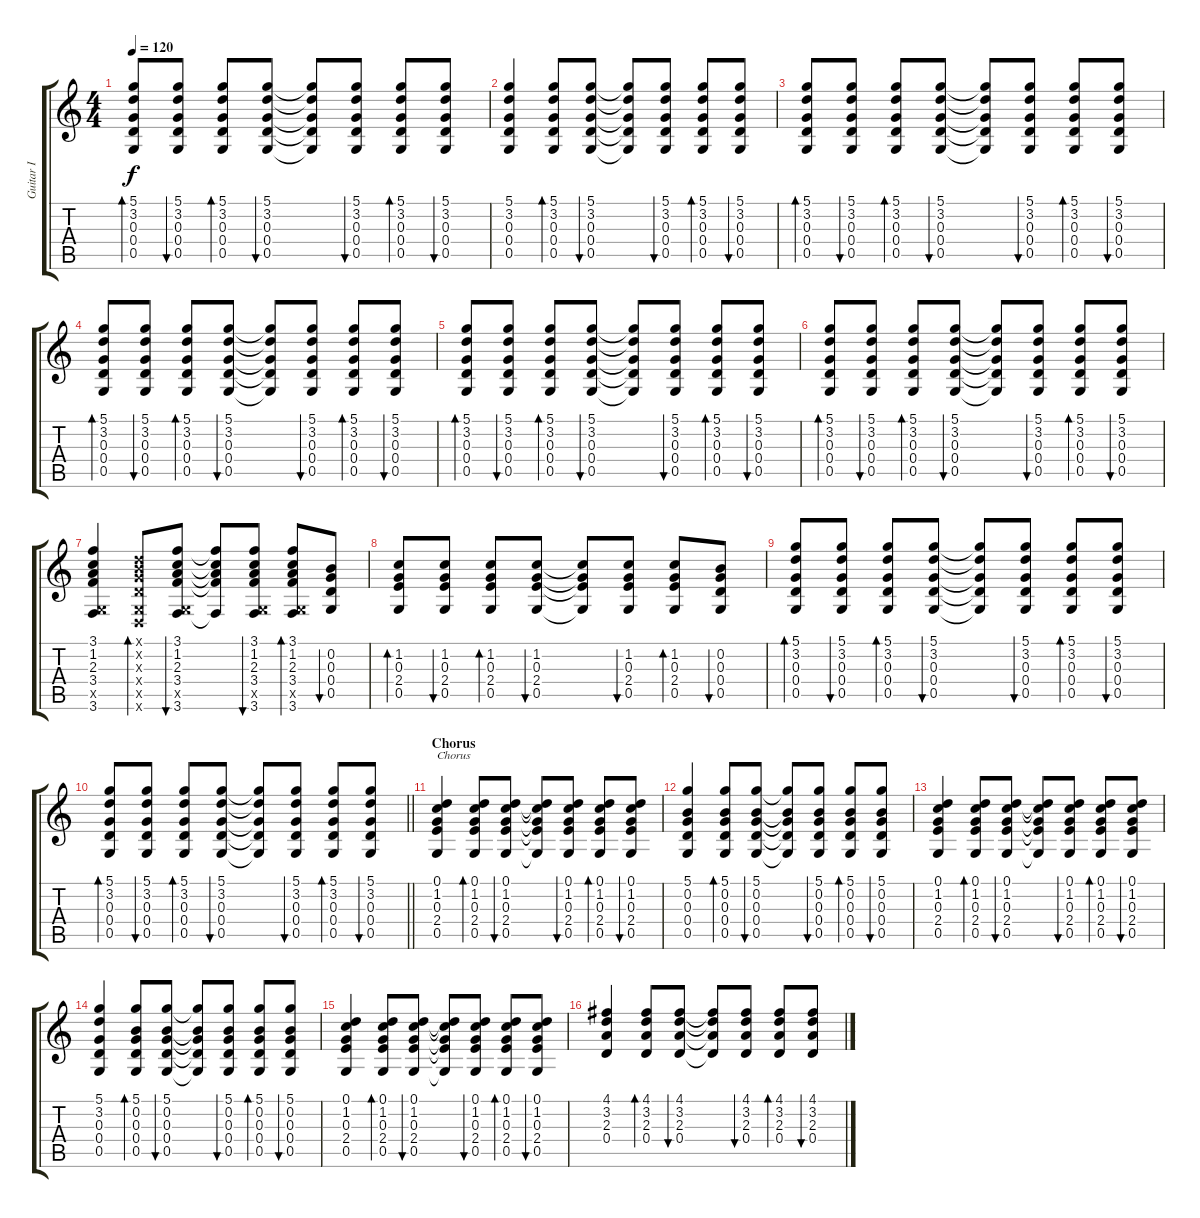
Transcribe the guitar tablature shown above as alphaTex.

\track ("Guitar I" "Guitar I") {instrument acousticguitarsteel}
\staff {score tabs}
\tuning (D4 B3 G3 D3 G2 D2) {hide}
\ts (4 4)
\tempo 120
\clef g2
\ks c
(5.1 3.2 0.3 0.4 0.5).8{bd 30 dy f} (5.1 3.2 0.3 0.4 0.5).8{bu 30} (5.1 3.2 0.3 0.4 0.5).8{bd 30} (5.1 3.2 0.3 0.4 0.5).8{bu 30} (5.1{t} 3.2{t} 0.3{t} 0.4{t} 0.5{t}).8 (5.1 3.2 0.3 0.4 0.5).8{bu 30} (5.1 3.2 0.3 0.4 0.5).8{bd 30} (5.1 3.2 0.3 0.4 0.5).8{bu 30} |
(5.1 3.2 0.3 0.4 0.5).4 (5.1 3.2 0.3 0.4 0.5).8{bd 30} (5.1 3.2 0.3 0.4 0.5).8{bu 30} (5.1{t} 3.2{t} 0.3{t} 0.4{t} 0.5{t}).8 (5.1 3.2 0.3 0.4 0.5).8{bu 30} (5.1 3.2 0.3 0.4 0.5).8{bd 30} (5.1 3.2 0.3 0.4 0.5).8{bu 30} |
(5.1 3.2 0.3 0.4 0.5).8{bd 30} (5.1 3.2 0.3 0.4 0.5).8{bu 30} (5.1 3.2 0.3 0.4 0.5).8{bd 30} (5.1 3.2 0.3 0.4 0.5).8{bu 30} (5.1{t} 3.2{t} 0.3{t} 0.4{t} 0.5{t}).8 (5.1 3.2 0.3 0.4 0.5).8{bu 30} (5.1 3.2 0.3 0.4 0.5).8{bd 30} (5.1 3.2 0.3 0.4 0.5).8{bu 30} |
(5.1 3.2 0.3 0.4 0.5).8{bd 30} (5.1 3.2 0.3 0.4 0.5).8{bu 30} (5.1 3.2 0.3 0.4 0.5).8{bd 30} (5.1 3.2 0.3 0.4 0.5).8{bu 30} (5.1{t} 3.2{t} 0.3{t} 0.4{t} 0.5{t}).8 (5.1 3.2 0.3 0.4 0.5).8{bu 30} (5.1 3.2 0.3 0.4 0.5).8{bd 30} (5.1 3.2 0.3 0.4 0.5).8{bu 30} |
(5.1 3.2 0.3 0.4 0.5).8{bd 30} (5.1 3.2 0.3 0.4 0.5).8{bu 30} (5.1 3.2 0.3 0.4 0.5).8{bd 30} (5.1 3.2 0.3 0.4 0.5).8{bu 30} (5.1{t} 3.2{t} 0.3{t} 0.4{t} 0.5{t}).8 (5.1 3.2 0.3 0.4 0.5).8{bu 30} (5.1 3.2 0.3 0.4 0.5).8{bd 30} (5.1 3.2 0.3 0.4 0.5).8{bu 30} |
(5.1 3.2 0.3 0.4 0.5).8{bd 30} (5.1 3.2 0.3 0.4 0.5).8{bu 30} (5.1 3.2 0.3 0.4 0.5).8{bd 30} (5.1 3.2 0.3 0.4 0.5).8{bu 30} (5.1{t} 3.2{t} 0.3{t} 0.4{t} 0.5{t}).8 (5.1 3.2 0.3 0.4 0.5).8{bu 30} (5.1 3.2 0.3 0.4 0.5).8{bd 30} (5.1 3.2 0.3 0.4 0.5).8{bu 30} |
(3.1 1.2 2.3 3.4 0.5{x} 3.6).4 (0.1{x} 0.2{x} 0.3{x} 0.4{x} 0.5{x} 0.6{x}).8{bd 30} (3.1 1.2 2.3 3.4 0.5{x} 3.6).8{bu 30} (3.1{t} 1.2{t} 2.3{t} 3.4{t} 3.6{t}).8 (3.1 1.2 2.3 3.4 0.5{x} 3.6).8{bu 30} (3.1 1.2 2.3 3.4 0.5{x} 3.6).8{bd 30} (0.2 0.3 0.4 0.5).8{bu 30} |
(1.2 0.3 2.4 0.5).8{bd 30} (1.2 0.3 2.4 0.5).8{bu 30} (1.2 0.3 2.4 0.5).8{bd 30} (1.2 0.3 2.4 0.5).8{bu 30} (1.2{t} 0.3{t} 2.4{t} 0.5{t}).8 (1.2 0.3 2.4 0.5).8{bu 30} (1.2 0.3 2.4 0.5).8{bd 30} (0.2 0.3 0.4 0.5).8{bu 30} |
(5.1 3.2 0.3 0.4 0.5).8{bd 30} (5.1 3.2 0.3 0.4 0.5).8{bu 30} (5.1 3.2 0.3 0.4 0.5).8{bd 30} (5.1 3.2 0.3 0.4 0.5).8{bu 30} (5.1{t} 3.2{t} 0.3{t} 0.4{t} 0.5{t}).8 (5.1 3.2 0.3 0.4 0.5).8{bu 30} (5.1 3.2 0.3 0.4 0.5).8{bd 30} (5.1 3.2 0.3 0.4 0.5).8{bu 30} |
\barLineRight lightlight
(5.1 3.2 0.3 0.4 0.5).8{bd 30} (5.1 3.2 0.3 0.4 0.5).8{bu 30} (5.1 3.2 0.3 0.4 0.5).8{bd 30} (5.1 3.2 0.3 0.4 0.5).8{bu 30} (5.1{t} 3.2{t} 0.3{t} 0.4{t} 0.5{t}).8 (5.1 3.2 0.3 0.4 0.5).8{bu 30} (5.1 3.2 0.3 0.4 0.5).8{bd 30} (5.1 3.2 0.3 0.4 0.5).8{bu 30} |
\section ("" "Chorus")
(0.1 1.2 0.3 2.4 0.5).4{txt "Chorus"} (0.1 1.2 0.3 2.4 0.5).8{bd 30} (0.1 1.2 0.3 2.4 0.5).8{bu 30} (0.1{t} 1.2{t} 0.3{t} 2.4{t} 0.5{t}).8 (0.1 1.2 0.3 2.4 0.5).8{bu 30} (0.1 1.2 0.3 2.4 0.5).8{bd 30} (0.1 1.2 0.3 2.4 0.5).8{bu 30} |
(5.1 0.2 0.3 0.4 0.5).4 (5.1 0.2 0.3 0.4 0.5).8{bd 30} (5.1 0.2 0.3 0.4 0.5).8{bu 30} (5.1{t} 0.2{t} 0.3{t} 0.4{t} 0.5{t}).8 (5.1 0.2 0.3 0.4 0.5).8{bu 30} (5.1 0.2 0.3 0.4 0.5).8{bd 30} (5.1 0.2 0.3 0.4 0.5).8{bu 30} |
(0.1 1.2 0.3 2.4 0.5).4 (0.1 1.2 0.3 2.4 0.5).8{bd 30} (0.1 1.2 0.3 2.4 0.5).8{bu 30} (0.1{t} 1.2{t} 0.3{t} 2.4{t} 0.5{t}).8 (0.1 1.2 0.3 2.4 0.5).8{bu 30} (0.1 1.2 0.3 2.4 0.5).8{bd 30} (0.1 1.2 0.3 2.4 0.5).8{bu 30} |
(5.1 3.2 0.3 0.4 0.5).4 (5.1 0.2 0.3 0.4 0.5).8{bd 30} (5.1 0.2 0.3 0.4 0.5).8{bu 30} (5.1{t} 0.2{t} 0.3{t} 0.4{t} 0.5{t}).8 (5.1 0.2 0.3 0.4 0.5).8{bu 30} (5.1 0.2 0.3 0.4 0.5).8{bd 30} (5.1 0.2 0.3 0.4 0.5).8{bu 30} |
(0.1 1.2 0.3 2.4 0.5).4 (0.1 1.2 0.3 2.4 0.5).8{bd 30} (0.1 1.2 0.3 2.4 0.5).8{bu 30} (0.1{t} 1.2{t} 0.3{t} 2.4{t} 0.5{t}).8 (0.1 1.2 0.3 2.4 0.5).8{bu 30} (0.1 1.2 0.3 2.4 0.5).8{bd 30} (0.1 1.2 0.3 2.4 0.5).8{bu 30} |
(4.1 3.2 2.3 0.4).4 (4.1 3.2 2.3 0.4).8{bd 30} (4.1 3.2 2.3 0.4).8{bu 30} (4.1{t} 3.2{t} 2.3{t} 0.4{t}).8 (4.1 3.2 2.3 0.4).8{bu 30} (4.1 3.2 2.3 0.4).8{bd 30} (4.1 3.2 2.3 0.4).8{bu 30}
